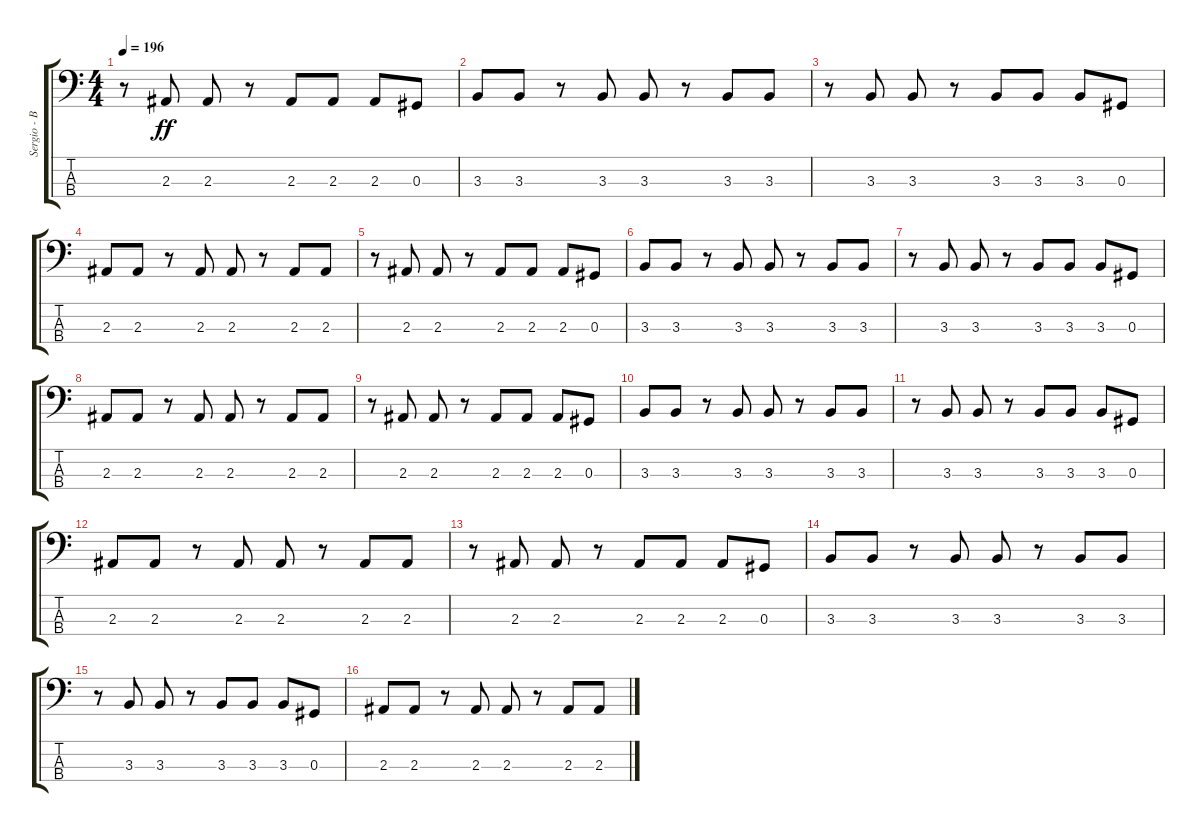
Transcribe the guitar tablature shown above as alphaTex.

\track ("Sergio - Bass" "Sergio - B") {instrument electricbasspick}
\staff {score tabs}
\tuning (Gb2 Db2 Ab1 Db1) {hide}
\ts (4 4)
\tempo 196
\clef f4
\ks c
r.8{dy ff} 2.3.8 2.3.8 r.8 2.3.8 2.3.8 2.3.8 0.3.8 |
3.3.8 3.3.8 r.8 3.3.8 3.3.8 r.8 3.3.8 3.3.8 |
r.8 3.3.8 3.3.8 r.8 3.3.8 3.3.8 3.3.8 0.3.8 |
2.3.8 2.3.8 r.8 2.3.8 2.3.8 r.8 2.3.8 2.3.8 |
r.8 2.3.8 2.3.8 r.8 2.3.8 2.3.8 2.3.8 0.3.8 |
3.3.8 3.3.8 r.8 3.3.8 3.3.8 r.8 3.3.8 3.3.8 |
r.8 3.3.8 3.3.8 r.8 3.3.8 3.3.8 3.3.8 0.3.8 |
2.3.8 2.3.8 r.8 2.3.8 2.3.8 r.8 2.3.8 2.3.8 |
r.8 2.3.8 2.3.8 r.8 2.3.8 2.3.8 2.3.8 0.3.8 |
3.3.8 3.3.8 r.8 3.3.8 3.3.8 r.8 3.3.8 3.3.8 |
r.8 3.3.8 3.3.8 r.8 3.3.8 3.3.8 3.3.8 0.3.8 |
2.3.8 2.3.8 r.8 2.3.8 2.3.8 r.8 2.3.8 2.3.8 |
r.8 2.3.8 2.3.8 r.8 2.3.8 2.3.8 2.3.8 0.3.8 |
3.3.8 3.3.8 r.8 3.3.8 3.3.8 r.8 3.3.8 3.3.8 |
r.8 3.3.8 3.3.8 r.8 3.3.8 3.3.8 3.3.8 0.3.8 |
2.3.8 2.3.8 r.8 2.3.8 2.3.8 r.8 2.3.8 2.3.8
